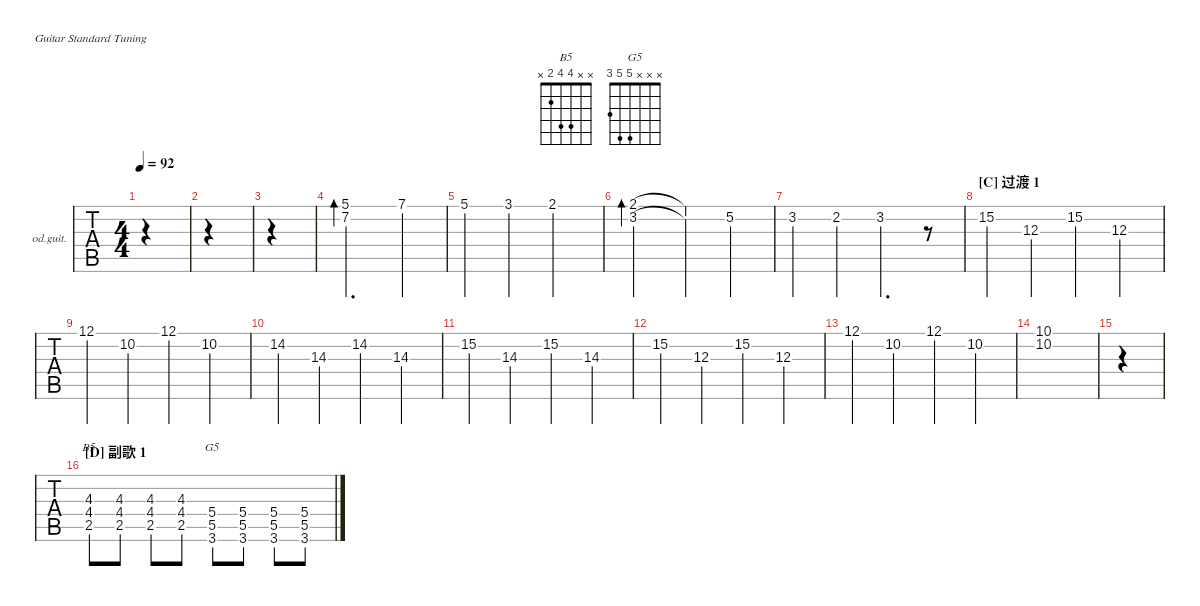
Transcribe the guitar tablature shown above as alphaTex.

\defaultSystemsLayout 4
\hideDynamics
\bracketExtendMode nobrackets
\firstSystemTrackNameOrientation horizontal
\otherSystemsTrackNameOrientation horizontal
\track ("主音吉他" "od.guit.") {instrument overdrivenguitar}
\staff {tabs}
\tuning (E4 B3 G3 D3 A2 E2)
\chord ("B5" x x 4 4 2 x) {showfingering false}
\chord ("G5" x x x 5 5 3) {showfingering false}
\ts (4 4)
\tempo 92
\clef g2
\ks d
|
|
|
(5.1 7.2).2{d bd 148} 7.1.4 |
5.1.4 3.1.4 2.1.2 |
(3.2 2.1).2{bd 137} (2.1{t} 3.2{t}).4 5.2.4 |
3.2.4 2.2.4 3.2.4{d} r.8 |
\section ("C" "过渡 1")
15.2.4 12.3.4 15.2.4 12.3.4 |
12.1.4 10.2.4 12.1.4 10.2.4 |
14.2.4 14.3.4 14.2.4 14.3.4 |
15.2.4 14.3.4 15.2.4 14.3.4 |
15.2.4 12.3.4 15.2.4 12.3.4 |
12.1.4 10.2.4 12.1.4 10.2.4 |
(10.1 10.2).1 |
|
\section ("D" "副歌 1")
(2.5 4.4 4.3).8{ch "B5"} (4.3 4.4 2.5).8 (4.3 4.4 2.5).8 (4.3 4.4 2.5).8 (3.6 5.5 5.4).8{ch "G5"} (5.4 5.5 3.6).8 (5.4 5.5 3.6).8 (5.4 5.5 3.6).8
